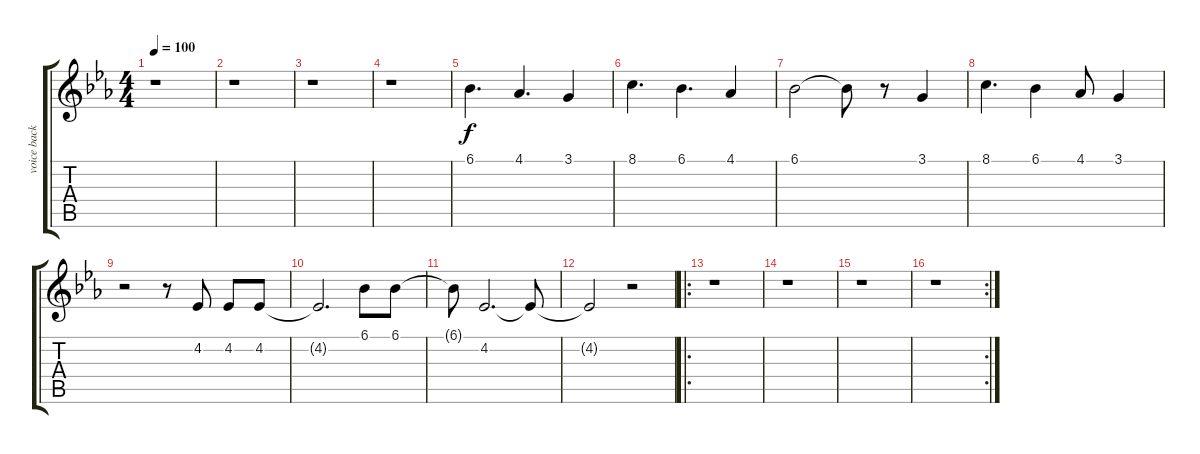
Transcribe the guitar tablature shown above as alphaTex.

\track ("voice backing" "voice back") {instrument violin}
\staff {score tabs}
\tuning (E4 B3 G3 D3 A2 E2) {hide}
\ts (4 4)
\tempo 100
\clef g2
\ks eb
r.1{dy f} |
r.1 |
r.1 |
r.1 |
6.1.4{d} 4.1.4{d} 3.1.4 |
8.1.4{d} 6.1.4{d} 4.1.4 |
6.1.2 6.1{t}.8 r.8 3.1.4 |
8.1.4{d} 6.1.4 4.1.8 3.1.4 |
r.2 r.8 4.2.8 4.2.8 4.2.8 |
4.2{t}.2{d} 6.1.8 6.1.8 |
6.1{t}.8 4.2.2{d} 4.2{t}.8 |
4.2{t}.2 r.2 |
\ro
r.1 |
r.1 |
r.1 |
\rc 2
r.1
